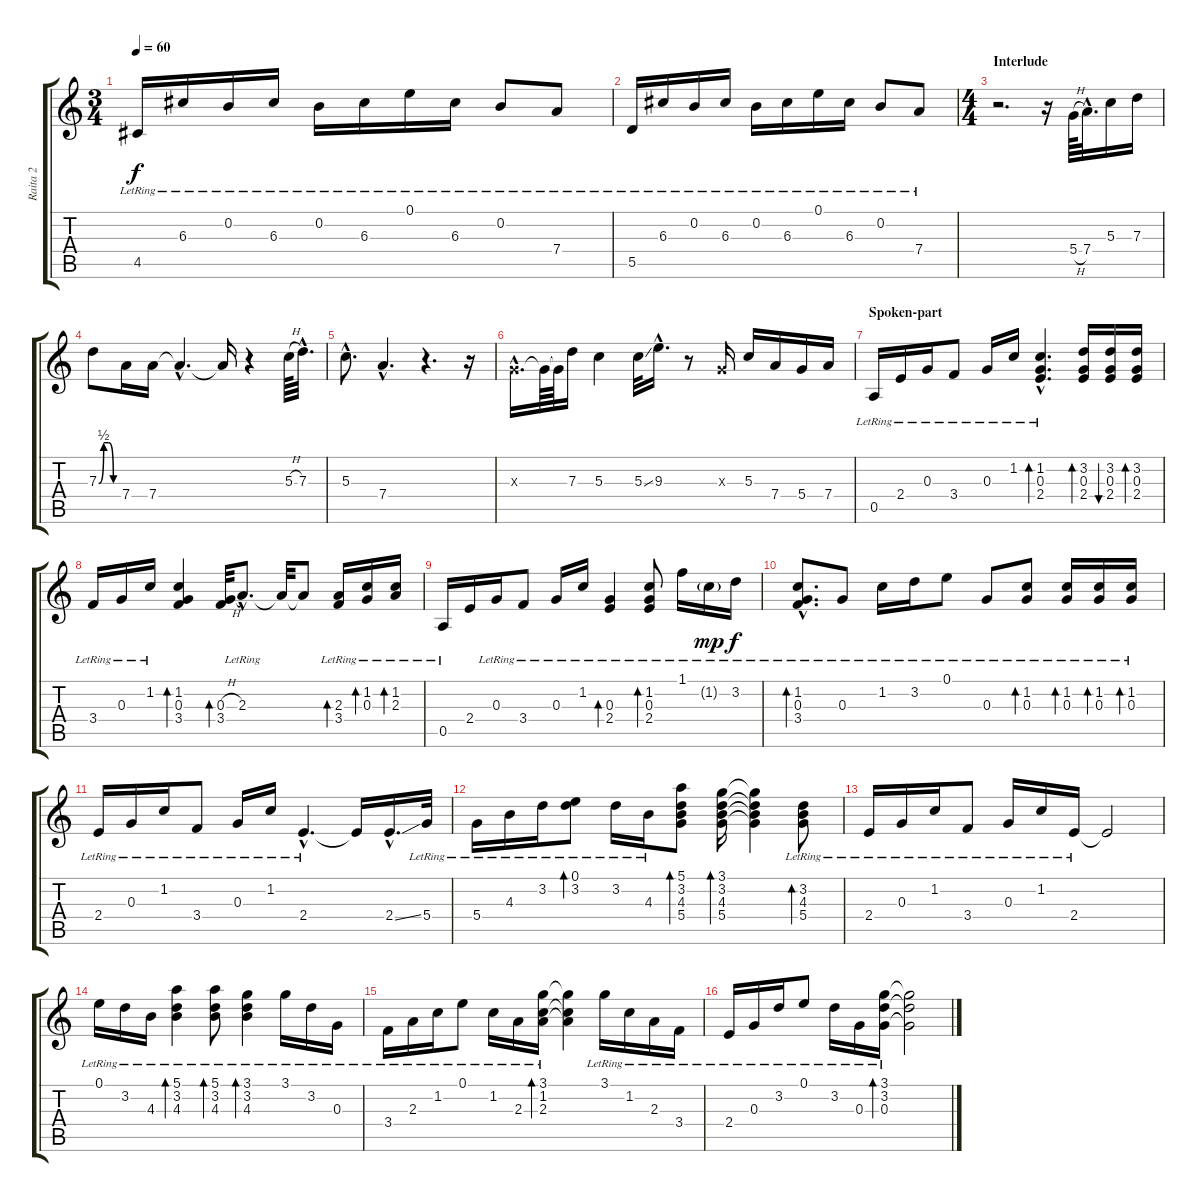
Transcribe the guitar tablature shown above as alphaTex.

\track ("Raita 2" "Raita 2") {instrument acousticguitarsteel}
\staff {score tabs}
\tuning (E4 B3 G3 D3 A2 E2) {hide}
\ts (3 4)
\tempo 60
\clef g2
\ks c
4.5{lr}.16{dy f} 6.3{lr}.16 0.2{lr}.16 6.3{lr}.16 0.2{lr}.16 6.3{lr}.16 0.1{lr}.16 6.3{lr}.16 0.2{lr}.8 7.4{lr}.8 |
5.5{lr}.16 6.3{lr}.16 0.2{lr}.16 6.3{lr}.16 0.2{lr}.16 6.3{lr}.16 0.1{lr}.16 6.3{lr}.16 0.2{lr}.8 7.4{lr}.8 |
\ts (4 4)
\section ("" "Interlude")
r.2{d} r.16 5.4{h}.64 7.4{hac}.32{d} 5.3.16 7.3.16 |
7.3{be (custom 0 0 15 2 30 2 45 0 60 0)}.8 7.4.16 7.4.16 7.4{hac t}.4{d} 7.4{t}.16 r.4 5.3{h}.64 7.3{hac}.32{d} |
5.3{hac}.8{d} 7.4{hac}.4{d} r.4{d} r.16 |
0.3{hac x}.16{d} 0.3{t}.64 0.3{t}.64 7.3.16 5.3.4 5.3{ss}.32 9.3{hac}.16{d} r.8 0.3{x}.16 5.3.16 7.4.16 5.4.16 7.4.16 |
\section ("" "Spoken-part")
0.5{lr}.16 2.4{lr}.16 0.3{lr}.16 3.4{lr}.8 0.3{lr}.16 1.2{lr}.16 (1.2{hac lr} 0.3{hac lr} 2.4{hac lr}).4{d bd 120} (3.2 0.3 2.4).16{bd 60} (3.2 0.3 2.4).16{bu 60} (3.2 0.3 2.4).16{bd 60} |
3.4{lr}.16 0.3{lr}.16 1.2{lr}.16 (1.2 0.3 3.4).4{bd 120} (0.3{h} 3.4).32{bd 120} 2.3{hac lr}.8{d} 2.3{t}.32 2.3{t}.8 (2.3{lr} 3.4{lr}).16{bd 120} (1.2{lr} 0.3{lr}).16{bd 120} (1.2{lr} 2.3{lr}).16{bd 120} |
0.5{lr}.16 2.4.16 0.3{lr}.16 3.4{lr}.8 0.3{lr}.16 1.2{lr}.16 (0.3{lr} 2.4{lr}).4{bd 120} (1.2{lr} 0.3{lr} 2.4{lr}).8{bd 120} 1.1{lr}.16 1.2{g lr}.16{dy mp} 3.2{lr}.16{dy f} |
(1.2{hac lr} 0.3{hac lr} 3.4{hac lr}).8{d bd 120} 0.3{lr}.8 1.2{lr}.16 3.2{lr}.16 0.1{lr}.8 0.3{lr}.8 (1.2{lr} 0.3{lr}).8{bd 120} (1.2{lr} 0.3{lr}).16{bd 120} (1.2{lr} 0.3{lr}).16{bd 120} (1.2{lr} 0.3{lr}).16{bd 120} |
2.4{lr}.16 0.3{lr}.16 1.2{lr}.16 3.4{lr}.8 0.3{lr}.16 1.2{lr}.16 2.4{hac lr}.4{d} 2.4{t}.16 2.4{ss hac}.16{d} 5.4{lr}.32 |
5.4{lr}.16 4.3{lr}.16 3.2{lr}.16 (0.1{lr} 3.2{lr}).8{bd 120} 3.2{lr}.16 4.3{lr}.16 (5.1 3.2 4.3 5.4).8{bd 120} (3.1 3.2 4.3 5.4).16{bd 120} (3.1{t} 3.2{t} 4.3{t} 5.4{t}).4 (3.2{lr} 4.3{lr} 5.4{lr}).8{bd 120} |
2.4{lr}.16 0.3{lr}.16 1.2{lr}.16 3.4{lr}.8 0.3{lr}.16 1.2{lr}.16 2.4{lr}.16 2.4{t}.2 |
0.1{lr}.16 3.2{lr}.16 4.3{lr}.16 (5.1{lr} 3.2{lr} 4.3{lr}).4{bd 120} (5.1{lr} 3.2{lr} 4.3{lr}).8{bd 120} (3.1{lr} 3.2{lr} 4.3{lr}).4{bd 120} 3.1{lr}.16 3.2{lr}.16 0.3{lr}.16 |
3.4{lr}.16 2.3{lr}.16 1.2{lr}.16 0.1{lr}.8 1.2{lr}.16 2.3{lr}.16 (3.1{lr} 1.2{lr} 2.3{lr}).16{bd 120} (3.1{t} 1.2{t} 2.3{t}).4 3.1{lr}.16 1.2{lr}.16 2.3{lr}.16 3.4{lr}.16 |
2.4{lr}.16 0.3{lr}.16 3.2{lr}.16 0.1{lr}.8 3.2{lr}.16 0.3{lr}.16 (3.1{lr} 3.2{lr} 0.3{lr}).16{bd 120} (3.1{t} 3.2{t} 0.3{t}).2
